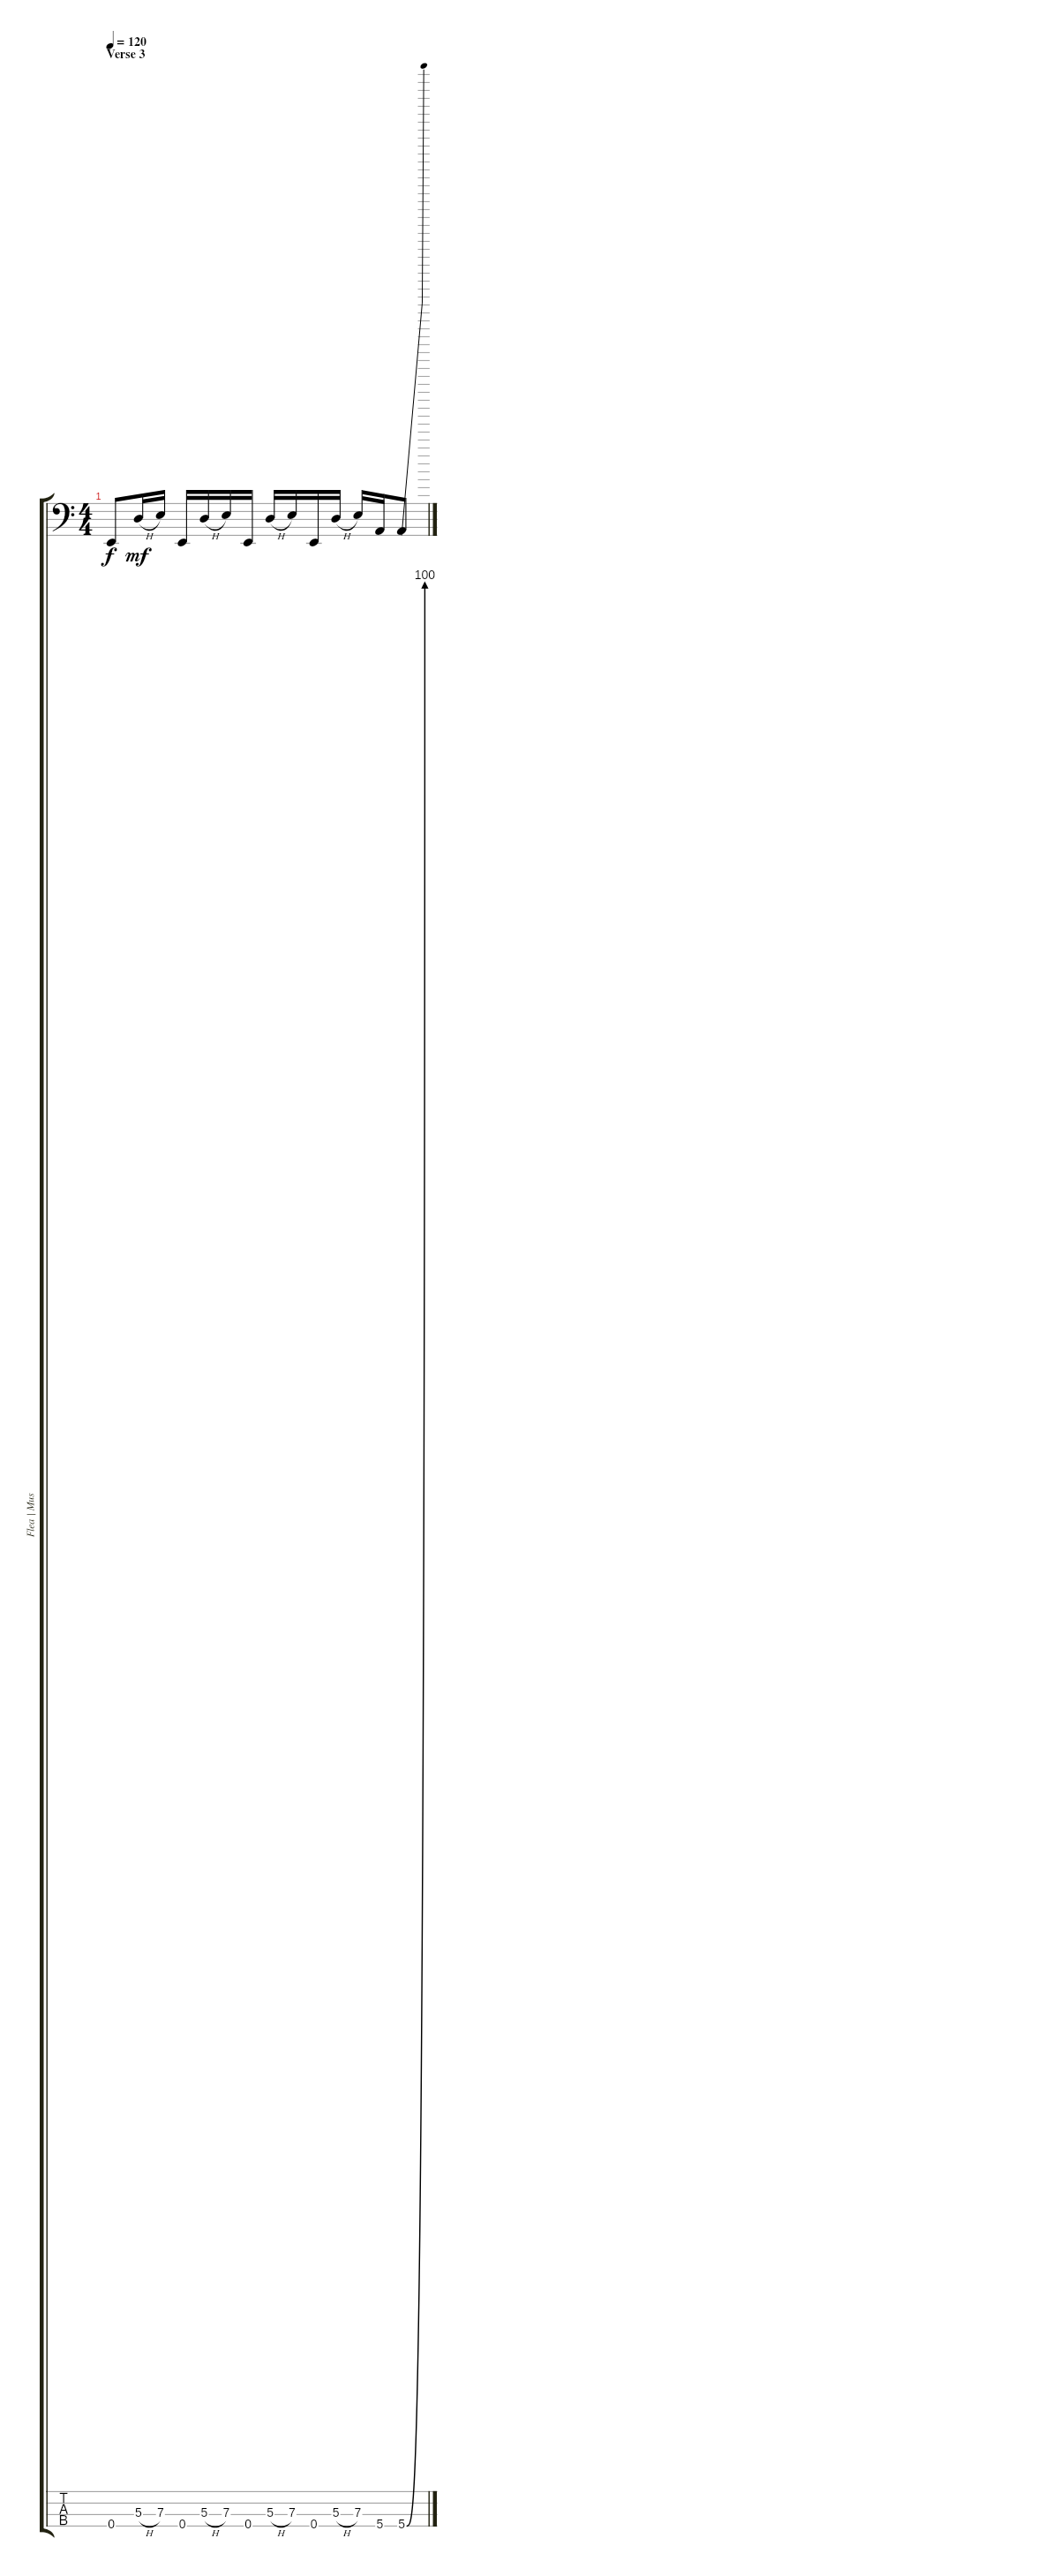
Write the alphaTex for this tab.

\track ("Flea | Music Man Stingray | Bass" "Flea | Mus") {instrument electricbassfinger}
\staff {score tabs}
\tuning (G2 D2 A1 E1) {hide}
\ts (4 4)
\section ("" "Verse 3")
\tempo 120
\clef f4
\ks c
0.4.8{dy f} 5.3{h}.16{dy mf} 7.3.16 0.4.16 5.3{h}.16 7.3.16 0.4.16 5.3{h}.16 7.3.16 0.4.16 5.3{h}.16 7.3.16 5.4.16 5.4{be (bend 0 0 300 400)}.8
